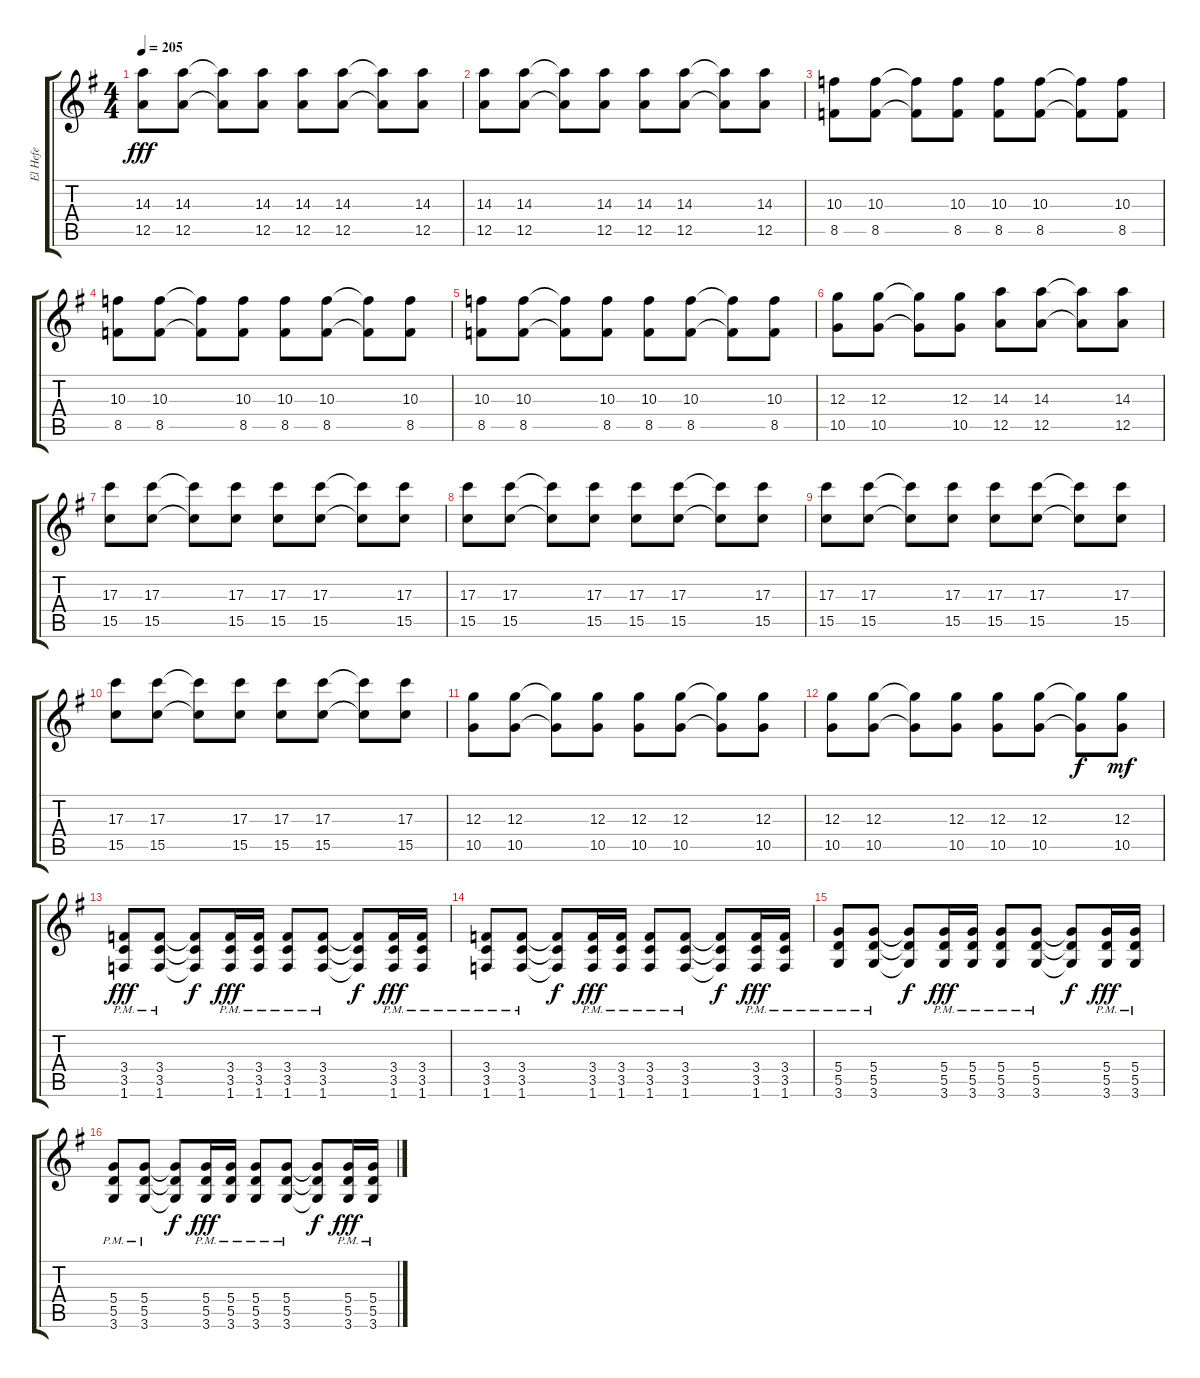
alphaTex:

\track ("El Hefe" "El Hefe") {instrument overdrivenguitar}
\staff {score tabs}
\tuning (E4 B3 G3 D3 A2 E2) {hide}
\ts (4 4)
\tempo 205
\clef g2
\ks eminor
(14.3 12.5).8{dy fff} (14.3 12.5).8 (14.3{t} 12.5{t}).8 (14.3 12.5).8 (14.3 12.5).8 (14.3 12.5).8 (14.3{t} 12.5{t}).8 (14.3 12.5).8 |
(14.3 12.5).8 (14.3 12.5).8 (14.3{t} 12.5{t}).8 (14.3 12.5).8 (14.3 12.5).8 (14.3 12.5).8 (14.3{t} 12.5{t}).8 (14.3 12.5).8 |
(10.3 8.5).8 (10.3 8.5).8 (10.3{t} 8.5{t}).8 (10.3 8.5).8 (10.3 8.5).8 (10.3 8.5).8 (10.3{t} 8.5{t}).8 (10.3 8.5).8 |
(10.3 8.5).8 (10.3 8.5).8 (10.3{t} 8.5{t}).8 (10.3 8.5).8 (10.3 8.5).8 (10.3 8.5).8 (10.3{t} 8.5{t}).8 (10.3 8.5).8 |
(10.3 8.5).8 (10.3 8.5).8 (10.3{t} 8.5{t}).8 (10.3 8.5).8 (10.3 8.5).8 (10.3 8.5).8 (10.3{t} 8.5{t}).8 (10.3 8.5).8 |
(12.3 10.5).8 (12.3 10.5).8 (12.3{t} 10.5{t}).8 (12.3 10.5).8 (14.3 12.5).8 (14.3 12.5).8 (14.3{t} 12.5{t}).8 (14.3 12.5).8 |
(17.3 15.5).8 (17.3 15.5).8 (17.3{t} 15.5{t}).8 (17.3 15.5).8 (17.3 15.5).8 (17.3 15.5).8 (17.3{t} 15.5{t}).8 (17.3 15.5).8 |
(17.3 15.5).8 (17.3 15.5).8 (17.3{t} 15.5{t}).8 (17.3 15.5).8 (17.3 15.5).8 (17.3 15.5).8 (17.3{t} 15.5{t}).8 (17.3 15.5).8 |
(17.3 15.5).8 (17.3 15.5).8 (17.3{t} 15.5{t}).8 (17.3 15.5).8 (17.3 15.5).8 (17.3 15.5).8 (17.3{t} 15.5{t}).8 (17.3 15.5).8 |
(17.3 15.5).8 (17.3 15.5).8 (17.3{t} 15.5{t}).8 (17.3 15.5).8 (17.3 15.5).8 (17.3 15.5).8 (17.3{t} 15.5{t}).8 (17.3 15.5).8 |
(12.3 10.5).8 (12.3 10.5).8 (12.3{t} 10.5{t}).8 (12.3 10.5).8 (12.3 10.5).8 (12.3 10.5).8 (12.3{t} 10.5{t}).8 (12.3 10.5).8 |
(12.3 10.5).8 (12.3 10.5).8 (12.3{t} 10.5{t}).8 (12.3 10.5).8 (12.3 10.5).8 (12.3 10.5).8 (12.3{t} 10.5{t}).8{dy f} (12.3 10.5).8{dy mf} |
(3.4{pm} 3.5{pm} 1.6{pm}).8{dy fff} (3.4{pm} 3.5{pm} 1.6{pm}).8 (3.4{t} 3.5{t} 1.6{t}).8{dy f} (3.4{pm} 3.5{pm} 1.6{pm}).16{dy fff} (3.4{pm} 3.5{pm} 1.6{pm}).16 (3.4{pm} 3.5{pm} 1.6{pm}).8 (3.4{pm} 3.5{pm} 1.6{pm}).8 (3.4{t} 3.5{t} 1.6{t}).8{dy f} (3.4{pm} 3.5{pm} 1.6{pm}).16{dy fff} (3.4{pm} 3.5{pm} 1.6{pm}).16 |
(3.4{pm} 3.5{pm} 1.6{pm}).8 (3.4{pm} 3.5{pm} 1.6{pm}).8 (3.4{t} 3.5{t} 1.6{t}).8{dy f} (3.4{pm} 3.5{pm} 1.6{pm}).16{dy fff} (3.4{pm} 3.5{pm} 1.6{pm}).16 (3.4{pm} 3.5{pm} 1.6{pm}).8 (3.4{pm} 3.5{pm} 1.6{pm}).8 (3.4{t} 3.5{t} 1.6{t}).8{dy f} (3.4{pm} 3.5{pm} 1.6{pm}).16{dy fff} (3.4{pm} 3.5{pm} 1.6{pm}).16 |
(5.4{pm} 5.5{pm} 3.6{pm}).8 (5.4{pm} 5.5{pm} 3.6{pm}).8 (5.4{t} 5.5{t} 3.6{t}).8{dy f} (5.4{pm} 5.5{pm} 3.6{pm}).16{dy fff} (5.4{pm} 5.5{pm} 3.6{pm}).16 (5.4{pm} 5.5{pm} 3.6{pm}).8 (5.4{pm} 5.5{pm} 3.6{pm}).8 (5.4{t} 5.5{t} 3.6{t}).8{dy f} (5.4{pm} 5.5{pm} 3.6{pm}).16{dy fff} (5.4{pm} 5.5{pm} 3.6{pm}).16 |
(5.4{pm} 5.5{pm} 3.6{pm}).8 (5.4{pm} 5.5{pm} 3.6{pm}).8 (5.4{t} 5.5{t} 3.6{t}).8{dy f} (5.4{pm} 5.5{pm} 3.6{pm}).16{dy fff} (5.4{pm} 5.5{pm} 3.6{pm}).16 (5.4{pm} 5.5{pm} 3.6{pm}).8 (5.4{pm} 5.5{pm} 3.6{pm}).8 (5.4{t} 5.5{t} 3.6{t}).8{dy f} (5.4{pm} 5.5{pm} 3.6{pm}).16{dy fff} (5.4{pm} 5.5{pm} 3.6{pm}).16
